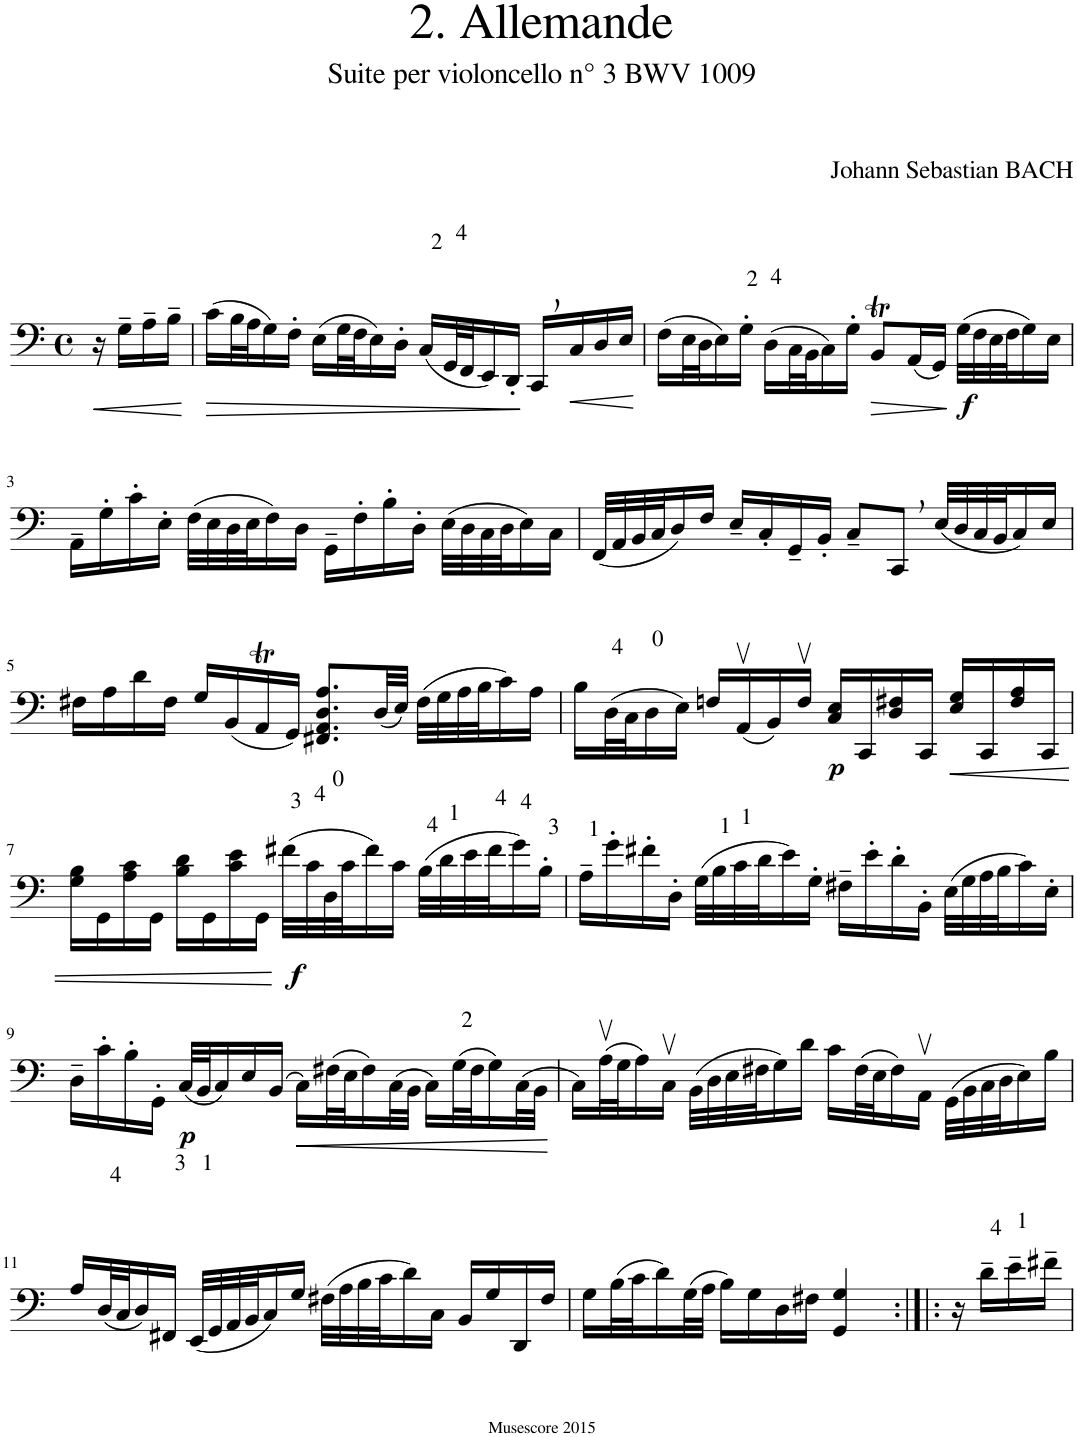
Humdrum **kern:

**kern	**dynam
*part1	*part1
*staff1	*staff1
*I"Violoncello, Solo Cello	*
*I'Vlc.	*
*clefF4	*
*k[]	*
*M4/4	*
*met(c)	*
=1	=1
!	!LO:HP:b
16r	<
16G~\LL	.
16A~\	.
16B~\JJ	.
.	[
=1	=1
!	!LO:HP:b
(16c\LL	>
32B\L	.
32A\J	.
16G\)	.
16F'\JJ	.
(16E\LL	.
32G\L	.
32F\J	.
16E\)	.
16D'\JJ	.
(16C/LL	.
32GG/L	.
32FF/J	.
16EE/)	.
16DD'/JJ	.
16CC,/LL	]
!	!LO:HP:b
16C/	<
16D/	.
16E/JJ	.
.	[
=2	=2
(16F\LL	.
32E\L	.
32D\J	.
16E\)	.
16G'\JJ	.
(16D\LL	.
32C\L	.
32BB\J	.
16C\)	.
16G'\JJ	.
!	!LO:HP:b
8BBt/L	>
(16AA/L	.
16GG/JJ)	.
!	!LO:DY:n=1:b
(32G\LLL	] f
32F\	.
32E\	.
32F\J	.
16G\)	.
16E\JJ	.
!!LO:LB:g=z
=3	=3
16AA~\LL	.
16G'\	.
16c'\	.
16E'\JJ	.
(32F\LLL	.
32E\	.
32D\	.
32E\J	.
16F\)	.
16D\JJ	.
16GG~\LL	.
16F'\	.
16B'\	.
16D'\JJ	.
(32E\LLL	.
32D\	.
32C\	.
32D\J	.
16E\)	.
16C\JJ	.
=4	=4
(32FF/LLL	.
32AA/	.
32BB/	.
32C/J	.
16D/)	.
16F/JJ	.
16E~/LL	.
16C'/	.
16GG~/	.
16BB'/JJ	.
8C~/L	.
8CC,/J	.
(32E/LLL	.
32D/	.
32C/	.
32BB/J	.
16C/)	.
16E/JJ	.
!!LO:LB:g=z
=5	=5
16F#X\LL	.
16A\	.
16d\	.
16F#\JJ	.
16G/LL	.
(16BB/	.
16AAT/	.
16GG/JJ)	.
8.FF#X/ 8.AA/ 8.D/ 8.A/L	.
(32D/LL	.
32E/JJJ)	.
(32F#\LLL	.
32G\	.
32A\	.
32B\J	.
16c\)	.
16A\JJ	.
=6	=6
16B\LL	.
(32D\L	.
32C\J	.
16D\	.
16E\JJ)	.
16Fn/LL	.
(16AAv/	.
16BB/)	.
16Fv/JJ	.
!	!LO:DY:b
16C/ 16E/LL	p
16CC/	.
16D/ 16F#X/	.
16CC/JJ	.
!	!LO:HP:b
16E/ 16G/LL	<
16CC/	.
16F#/ 16A/	.
16CC/JJ	.
!!LO:LB:g=z
=7	=7
16G\ 16B\LL	.
16GG\	.
16A\ 16c\	.
16GG\JJ	.
16B\ 16d\LL	.
16GG\	.
16c\ 16e\	.
16GG\JJ	.
!	!LO:DY:n=1:b
(32f#X\LLL	[ f
32c\	.
32D\	.
32c\J	.
16f#\)	.
16c\JJ	.
(32B\LLL	.
32d\	.
32e\	.
32f#\J	.
16g\)	.
16B'\JJ	.
=8	=8
16A~\LL	.
16g'\	.
16f#X'\	.
16D'\JJ	.
(32G\LLL	.
32B\	.
32c\	.
32d\J	.
16e\)	.
16G'\JJ	.
16F#X~\LL	.
16e'\	.
16d'\	.
16BB'\JJ	.
(32E\LLL	.
32G\	.
32A\	.
32B\J	.
16c\)	.
16E'\JJ	.
!!LO:LB:g=z
=9	=9
16D~\LL	.
16c'\	.
16B'\	.
16GG'\JJ	.
!	!LO:DY:b
(32C/LLL	p
32BB/J	.
16C/)	.
16E/	.
(16BB/JJ	.
!	!LO:HP:b
16C\LL)	<
(32F#X\L	.
32E\J	.
16F#\)	.
(32C\L	.
32BB\JJJ	.
16C\LL)	.
(32G\L	.
32F#\J	.
16G\)	.
(32C\L	.
32BB\JJJ	.
.	[
=10	=10
16C\LL)	.
(32Av\L	.
32G\J	.
16A\)	.
16Cv\JJ	.
(32BB\LLL	.
32D\	.
32E\	.
32F#X\J	.
16G\)	.
16d\JJ	.
16c\LL	.
(32F#\L	.
32E\J	.
16F#\)	.
16AAv\JJ	.
(32GG\LLL	.
32BB\	.
32C\	.
32D\J	.
16E\)	.
16B\JJ	.
!!LO:LB:g=z
=11	=11
16A/LL	.
(32D/L	.
32C/J	.
16D/)	.
16FF#X/JJ	.
(32EE/LLL	.
32GG/	.
32AA/	.
32BB/J	.
16C/)	.
16G/JJ	.
(32F#X\LLL	.
32A\	.
32B\	.
32c\J	.
16d\)	.
16C\JJ	.
16BB/LL	.
16G/	.
16DD/	.
16F#/JJ	.
=12	=12
16G\LL	.
(32B\L	.
32c\J	.
16d\)	.
(32G\L	.
32A\JJJ	.
16B\LL)	.
16G\	.
16D\	.
16F#X\JJ	.
4GG/ 4G/	.
16r	.
16d~\LL	.
16e~\	.
16f#X~\JJ	.
=	=
*-	*-
